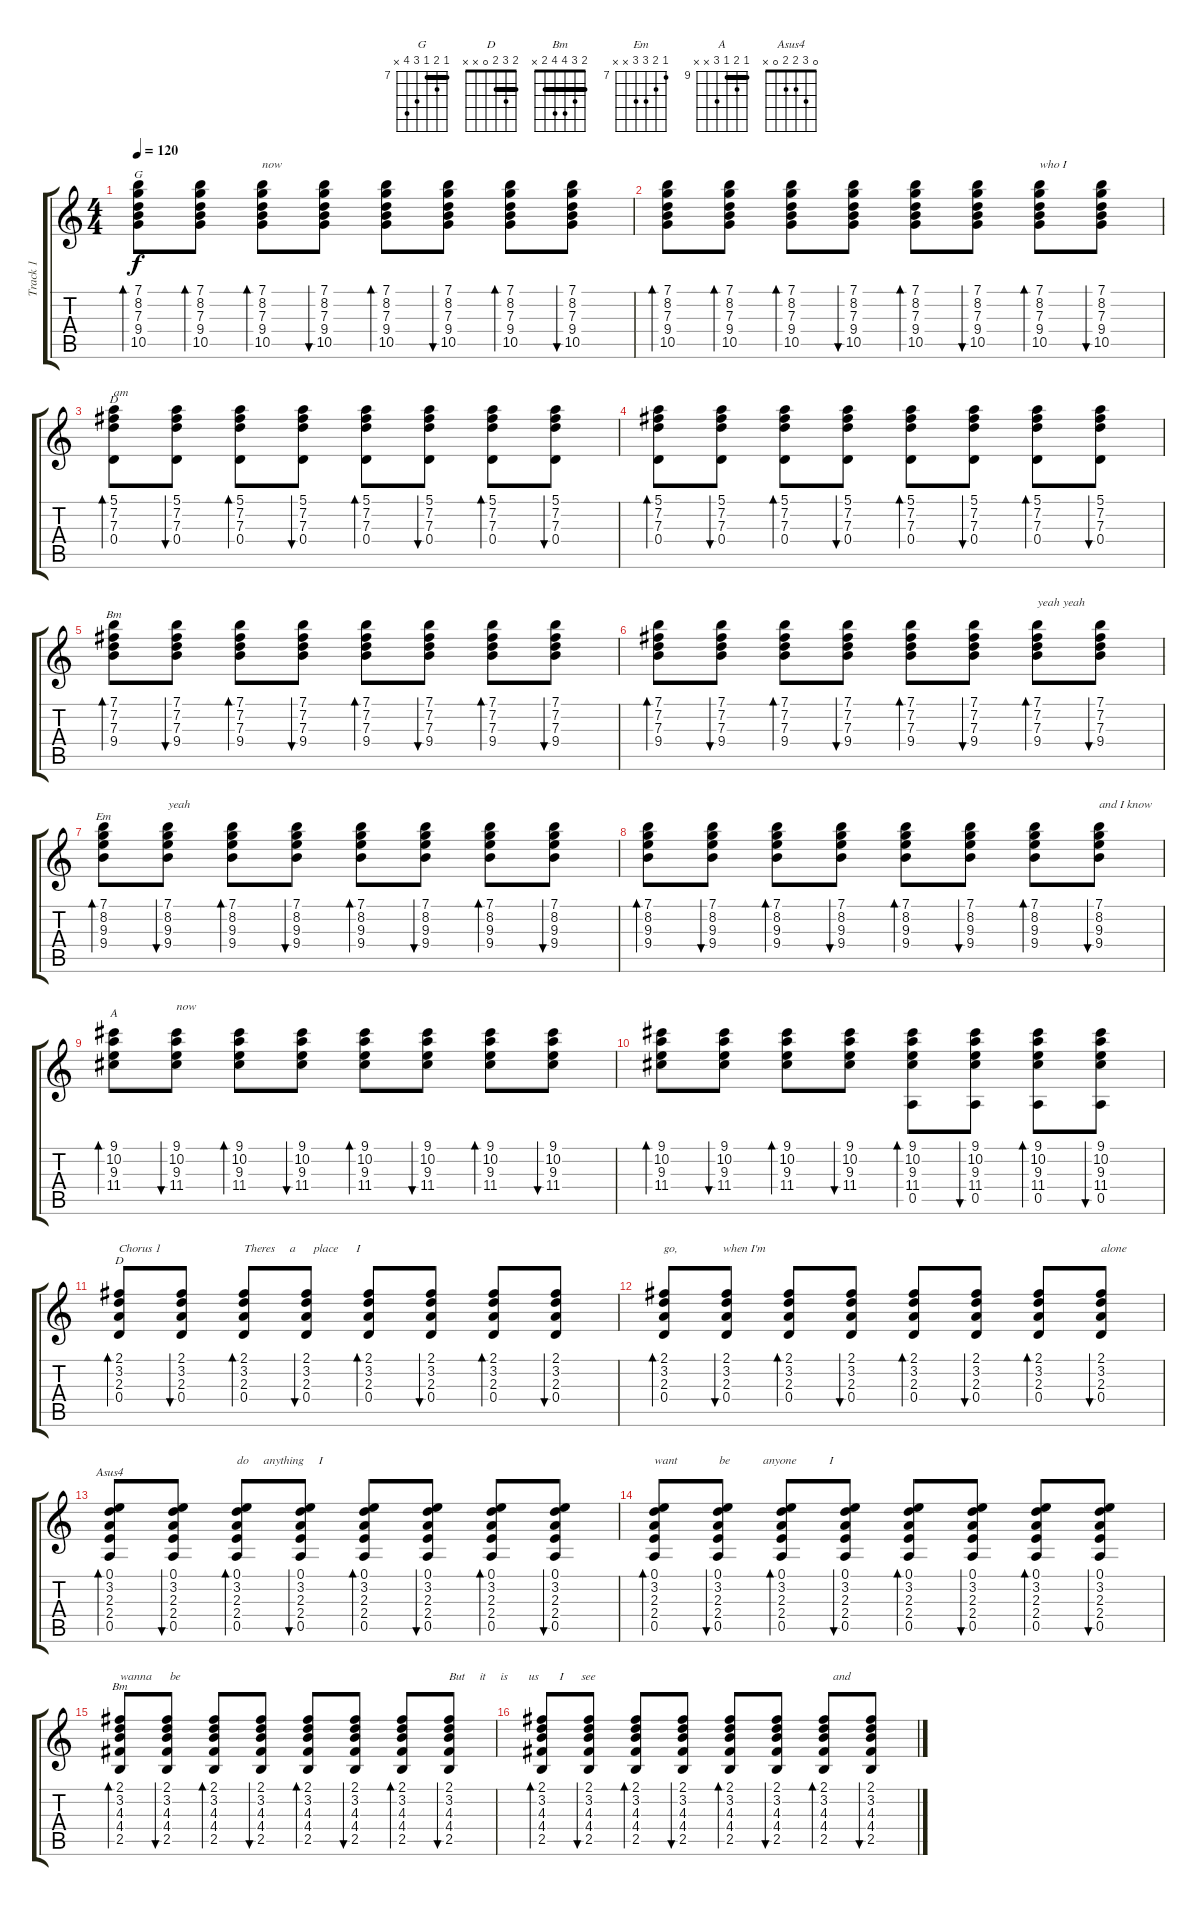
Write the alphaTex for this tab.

\track ("Track 1" "Track 1") {instrument acousticguitarsteel}
\staff {score tabs}
\tuning (E4 B3 G3 D3 A2 E2) {hide}
\chord ("G" 7 8 7 9 10 x) {firstfret 7 barre 7}
\chord ("D" 5 7 7 0 x x) {firstfret 5}
\chord ("Bm" 7 7 7 9 x x) {firstfret 7 barre 7}
\chord ("Em" 7 8 9 9 x x) {firstfret 7}
\chord ("A" 9 10 9 11 x x) {firstfret 9 barre 9}
\chord ("D" 2 3 2 0 x x) {barre 2}
\chord ("Asus4" 0 3 2 2 0 x)
\chord ("Bm" 2 3 4 4 2 x) {barre 2}
\ts (4 4)
\tempo 120
\clef g2
\ks c
(7.1 8.2 7.3 9.4 10.5).8{bd 60 ch "G" dy f} (7.1 8.2 7.3 9.4 10.5).8{bd 60} (7.1 8.2 7.3 9.4 10.5).8{bd 60 txt "now"} (7.1 8.2 7.3 9.4 10.5).8{bu 60} (7.1 8.2 7.3 9.4 10.5).8{bd 60} (7.1 8.2 7.3 9.4 10.5).8{bu 60} (7.1 8.2 7.3 9.4 10.5).8{bd 60} (7.1 8.2 7.3 9.4 10.5).8{bu 60} |
(7.1 8.2 7.3 9.4 10.5).8{bd 60} (7.1 8.2 7.3 9.4 10.5).8{bd 60} (7.1 8.2 7.3 9.4 10.5).8{bd 60} (7.1 8.2 7.3 9.4 10.5).8{bu 60} (7.1 8.2 7.3 9.4 10.5).8{bd 60} (7.1 8.2 7.3 9.4 10.5).8{bu 60} (7.1 8.2 7.3 9.4 10.5).8{bd 60 txt "who I "} (7.1 8.2 7.3 9.4 10.5).8{bu 60} |
(5.1 7.2 7.3 0.4).8{bd 60 ch "D" txt "am"} (5.1 7.2 7.3 0.4).8{bu 60} (5.1 7.2 7.3 0.4).8{bd 60} (5.1 7.2 7.3 0.4).8{bu 60} (5.1 7.2 7.3 0.4).8{bd 60} (5.1 7.2 7.3 0.4).8{bu 60} (5.1 7.2 7.3 0.4).8{bd 60} (5.1 7.2 7.3 0.4).8{bu 60} |
(5.1 7.2 7.3 0.4).8{bd 60} (5.1 7.2 7.3 0.4).8{bu 60} (5.1 7.2 7.3 0.4).8{bd 60} (5.1 7.2 7.3 0.4).8{bu 60} (5.1 7.2 7.3 0.4).8{bd 60} (5.1 7.2 7.3 0.4).8{bu 60} (5.1 7.2 7.3 0.4).8{bd 60} (5.1 7.2 7.3 0.4).8{bu 60} |
(7.1 7.2 7.3 9.4).8{bd 60 ch "Bm"} (7.1 7.2 7.3 9.4).8{bu 60} (7.1 7.2 7.3 9.4).8{bd 60} (7.1 7.2 7.3 9.4).8{bu 60} (7.1 7.2 7.3 9.4).8{bd 60} (7.1 7.2 7.3 9.4).8{bu 60} (7.1 7.2 7.3 9.4).8{bd 60} (7.1 7.2 7.3 9.4).8{bu 60} |
(7.1 7.2 7.3 9.4).8{bd 60} (7.1 7.2 7.3 9.4).8{bu 60} (7.1 7.2 7.3 9.4).8{bd 60} (7.1 7.2 7.3 9.4).8{bu 60} (7.1 7.2 7.3 9.4).8{bd 60} (7.1 7.2 7.3 9.4).8{bu 60} (7.1 7.2 7.3 9.4).8{bd 60 txt "yeah yeah"} (7.1 7.2 7.3 9.4).8{bu 60} |
(7.1 8.2 9.3 9.4).8{bd 60 ch "Em"} (7.1 8.2 9.3 9.4).8{bu 60 txt "yeah"} (7.1 8.2 9.3 9.4).8{bd 60} (7.1 8.2 9.3 9.4).8{bu 60} (7.1 8.2 9.3 9.4).8{bd 60} (7.1 8.2 9.3 9.4).8{bu 60} (7.1 8.2 9.3 9.4).8{bd 60} (7.1 8.2 9.3 9.4).8{bu 60} |
(7.1 8.2 9.3 9.4).8{bd 60} (7.1 8.2 9.3 9.4).8{bu 60} (7.1 8.2 9.3 9.4).8{bd 60} (7.1 8.2 9.3 9.4).8{bu 60} (7.1 8.2 9.3 9.4).8{bd 60} (7.1 8.2 9.3 9.4).8{bu 60} (7.1 8.2 9.3 9.4).8{bd 60} (7.1 8.2 9.3 9.4).8{bu 60 txt "and I know"} |
(9.1 10.2 9.3 11.4).8{bd 60 ch "A"} (9.1 10.2 9.3 11.4).8{bu 60 txt "now"} (9.1 10.2 9.3 11.4).8{bd 60} (9.1 10.2 9.3 11.4).8{bu 60} (9.1 10.2 9.3 11.4).8{bd 60} (9.1 10.2 9.3 11.4).8{bu 60} (9.1 10.2 9.3 11.4).8{bd 60} (9.1 10.2 9.3 11.4).8{bu 60} |
(9.1 10.2 9.3 11.4).8{bd 60} (9.1 10.2 9.3 11.4).8{bu 60} (9.1 10.2 9.3 11.4).8{bd 60} (9.1 10.2 9.3 11.4).8{bu 60} (9.1 10.2 9.3 11.4 0.5).8{bd 60} (9.1 10.2 9.3 11.4 0.5).8{bu 60} (9.1 10.2 9.3 11.4 0.5).8{bd 60} (9.1 10.2 9.3 11.4 0.5).8{bu 60} |
(2.1 3.2 2.3 0.4).8{bd 60 ch "D" txt "Chorus 1"} (2.1 3.2 2.3 0.4).8{bu 60} (2.1 3.2 2.3 0.4).8{bd 60 txt "Theres     a      place      I "} (2.1 3.2 2.3 0.4).8{bu 60} (2.1 3.2 2.3 0.4).8{bd 60} (2.1 3.2 2.3 0.4).8{bu 60} (2.1 3.2 2.3 0.4).8{bd 60} (2.1 3.2 2.3 0.4).8{bu 60} |
(2.1 3.2 2.3 0.4).8{bd 60 txt "go,               when I'm"} (2.1 3.2 2.3 0.4).8{bu 60} (2.1 3.2 2.3 0.4).8{bd 60} (2.1 3.2 2.3 0.4).8{bu 60} (2.1 3.2 2.3 0.4).8{bd 60} (2.1 3.2 2.3 0.4).8{bu 60} (2.1 3.2 2.3 0.4).8{bd 60} (2.1 3.2 2.3 0.4).8{bu 60 txt "alone"} |
(0.1 3.2 2.3 2.4 0.5).8{bd 60 ch "Asus4"} (0.1 3.2 2.3 2.4 0.5).8{bu 60} (0.1 3.2 2.3 2.4 0.5).8{bd 60 txt "do     anything     I"} (0.1 3.2 2.3 2.4 0.5).8{bu 60} (0.1 3.2 2.3 2.4 0.5).8{bd 60} (0.1 3.2 2.3 2.4 0.5).8{bu 60} (0.1 3.2 2.3 2.4 0.5).8{bd 60} (0.1 3.2 2.3 2.4 0.5).8{bu 60} |
(0.1 3.2 2.3 2.4 0.5).8{bd 60 txt "want              be           anyone           I "} (0.1 3.2 2.3 2.4 0.5).8{bu 60} (0.1 3.2 2.3 2.4 0.5).8{bd 60} (0.1 3.2 2.3 2.4 0.5).8{bu 60} (0.1 3.2 2.3 2.4 0.5).8{bd 60} (0.1 3.2 2.3 2.4 0.5).8{bu 60} (0.1 3.2 2.3 2.4 0.5).8{bd 60} (0.1 3.2 2.3 2.4 0.5).8{bu 60} |
(2.1 3.2 4.3 4.4 2.5).8{bd 60 ch "Bm" txt "wanna      be "} (2.1 3.2 4.3 4.4 2.5).8{bu 60} (2.1 3.2 4.3 4.4 2.5).8{bd 60} (2.1 3.2 4.3 4.4 2.5).8{bu 60} (2.1 3.2 4.3 4.4 2.5).8{bd 60} (2.1 3.2 4.3 4.4 2.5).8{bu 60} (2.1 3.2 4.3 4.4 2.5).8{bd 60} (2.1 3.2 4.3 4.4 2.5).8{bu 60 txt "But     it     is       us       I      see       "} |
(2.1 3.2 4.3 4.4 2.5).8{bd 60} (2.1 3.2 4.3 4.4 2.5).8{bu 60} (2.1 3.2 4.3 4.4 2.5).8{bd 60} (2.1 3.2 4.3 4.4 2.5).8{bu 60} (2.1 3.2 4.3 4.4 2.5).8{bd 60} (2.1 3.2 4.3 4.4 2.5).8{bu 60} (2.1 3.2 4.3 4.4 2.5).8{bd 60 txt "   and"} (2.1 3.2 4.3 4.4 2.5).8{bu 60}
